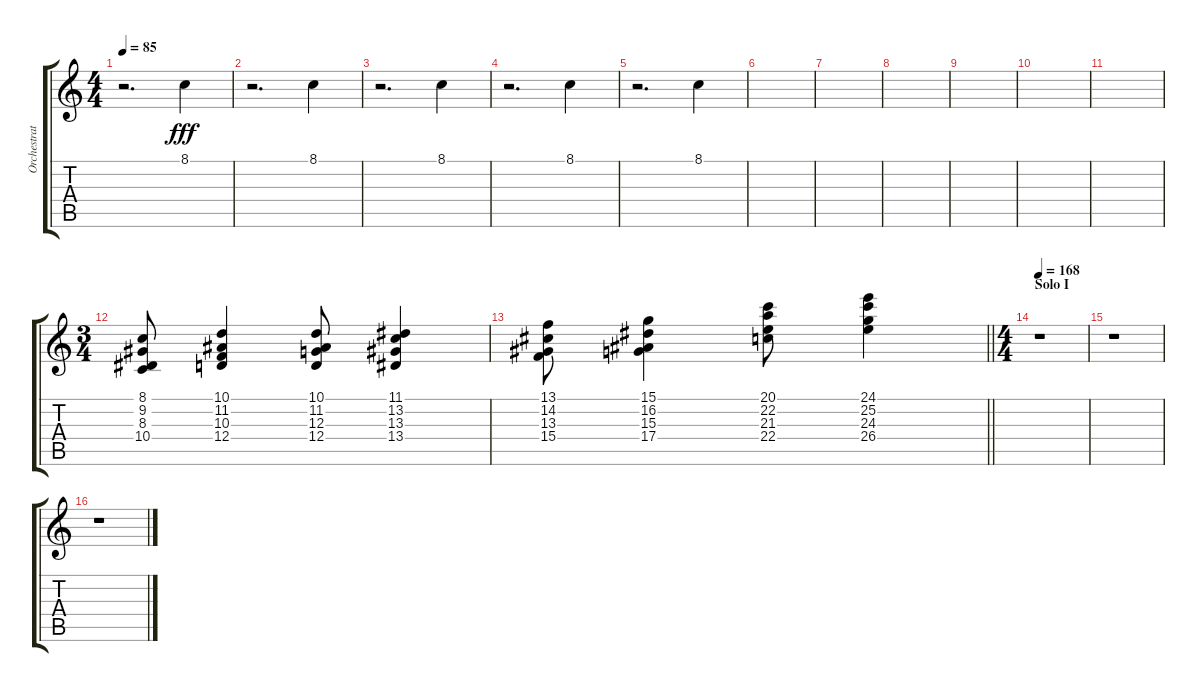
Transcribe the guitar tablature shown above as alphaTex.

\track ("Orchestration I" "Orchestrat") {instrument trumpet}
\staff {score tabs}
\tuning (E4 B3 G3 D3 A2 E2) {hide}
\ts (4 4)
\tempo 85
\clef g2
\ks c
r.2{d dy fff} 8.1.4 |
r.2{d} 8.1.4 |
r.2{d} 8.1.4 |
r.2{d} 8.1.4 |
r.2{d} 8.1.4 |
|
|
|
|
|
|
\ts (3 4)
(8.1 9.2 8.3 10.4).8{instrument trumpet} (10.1 11.2 10.3 12.4).4 (10.1 11.2 12.3 12.4).8 (11.1 13.2 13.3 13.4).4 |
\barLineRight lightlight
(13.1 14.2 13.3 15.4).8 (15.1 16.2 15.3 17.4).4 (20.1 22.2 21.3 22.4).8 (24.1 25.2 24.3 26.4).4 |
\ts (4 4)
\section ("" "Solo I")
\tempo 168
r.1 |
r.1 |
r.1
